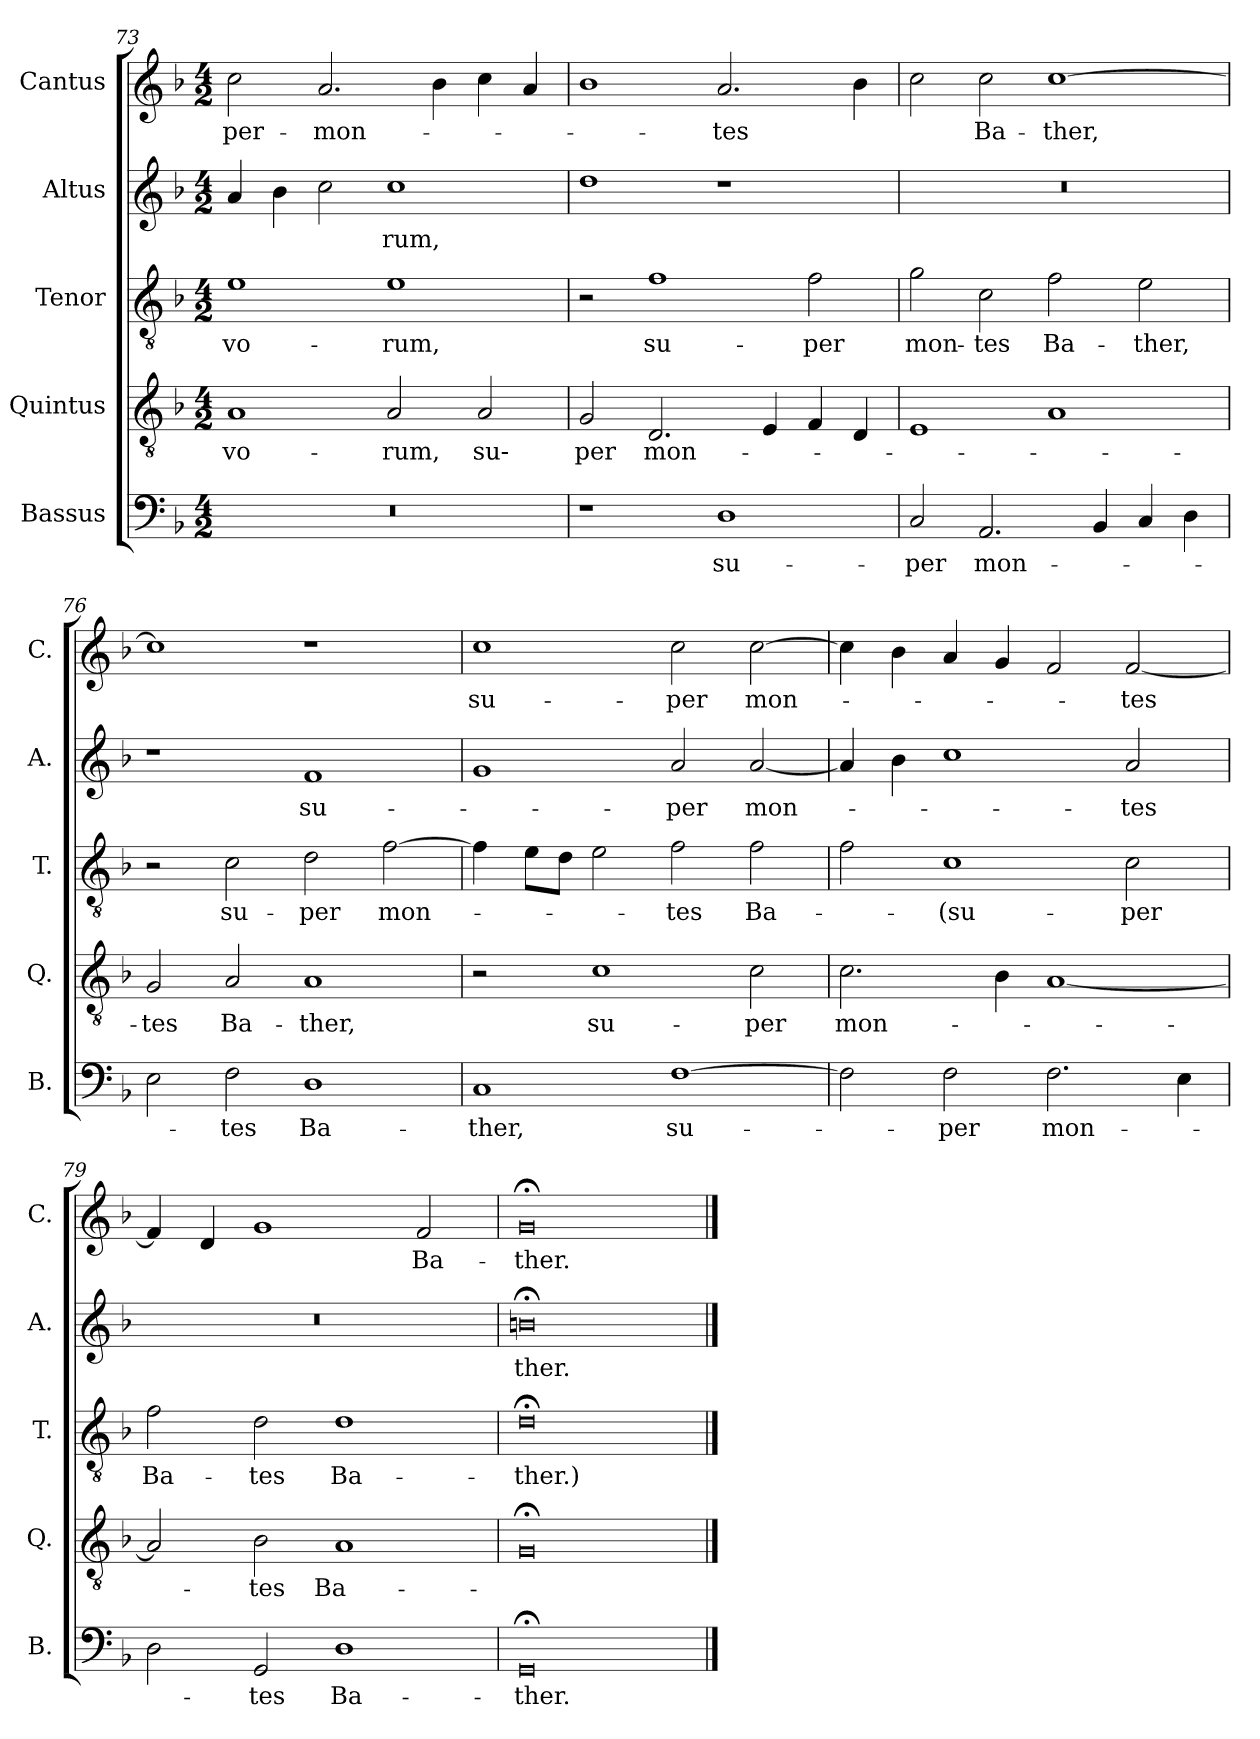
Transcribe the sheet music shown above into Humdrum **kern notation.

**kern	**text	**kern	**text	**kern	**text	**kern	**text	**kern	**text
*part5	*part5	*part4	*part4	*part3	*part3	*part2	*part2	*part1	*part1
*staff5	*staff5	*staff4	*staff4	*staff3	*staff3	*staff2	*staff2	*staff1	*staff1
*I"Bassus	*	*I"Quintus	*	*I"Tenor	*	*I"Altus	*	*I"Cantus	*
*I'B.	*	*I'Q.	*	*I'T.	*	*I'A.	*	*I'C.	*
*clefF4	*	*clefGv2	*	*clefGv2	*	*clefG2	*	*clefG2	*
*k[b-]	*	*k[b-]	*	*k[b-]	*	*k[b-]	*	*k[b-]	*
*F:	*	*F:	*	*F:	*	*F:	*	*F:	*
*M4/2	*	*M4/2	*	*M4/2	*	*M4/2	*	*M4/2	*
=73	=73	=73	=73	=73	=73	=73	=73	=73	=73
0r	.	1A	vo-	1e	vo-	4a/	.	2cc\	per-
.	.	.	.	.	.	4b-\	.	.	.
.	.	.	.	.	.	2cc\	.	2.a/	mon-
.	.	2A/	rum,	1e	rum,	1cc	rum,	.	.
.	.	.	.	.	.	.	.	4b-\	.
.	.	2A/	su-­	.	.	.	.	4cc\	.
.	.	.	.	.	.	.	.	4a/	.
=74	=74	=74	=74	=74	=74	=74	=74	=74	=74
1r	.	2G/	per	2r	.	1dd	.	1b-	.
.	.	2.D/	mon-	1f	su­-	.	.	.	.
1D	su­-	.	.	.	.	1r	.	2.a/	tes
.	.	4E/	.	.	.	.	.	.	.
.	.	4F/	.	2f\	per	.	.	.	.
.	.	4D/	.	.	.	.	.	4b-\	.
=75	=75	=75	=75	=75	=75	=75	=75	=75	=75
2C/	per	1E	.	2g\	mon-	0r	.	2cc\	.
2.AA/	mon-	.	.	2c\	tes	.	.	2cc\	Ba-
.	.	1A	.	2f\	Ba-	.	.	[1cc	ther,
4BB-/	.	.	.	.	.	.	.	.	.
4C/	.	.	.	2e\	ther,	.	.	.	.
4D\	.	.	.	.	.	.	.	.	.
=76	=76	=76	=76	=76	=76	=76	=76	=76	=76
2E\	.	2G/	tes	2r	.	1r	.	1cc]	.
2F\	tes	2A/	Ba­-	2c\	su-	.	.	.	.
1D	Ba­-	1A	ther,	2d\	per	1f	su­-	1r	.
.	.	.	.	[2f\	mon­-	.	.	.	.
=77	=77	=77	=77	=77	=77	=77	=77	=77	=77
1C	-ther,	2r	.	4f\]	.	1g	.	1cc	su­-
.	.	.	.	8e\L	.	.	.	.	.
.	.	.	.	8d\J	.	.	.	.	.
.	.	1c	su-	2e\	.	.	.	.	.
[1F	su­-	.	.	2f\	tes	2a/	per	2cc\	per
.	.	2c\	per	2f\	Ba-	[2a/	mon­-	[2cc\	mon-
=78	=78	=78	=78	=78	=78	=78	=78	=78	=78
2F\]	.	2.c\	mon­-	2f\	.	4a/]	.	4cc\]	.
.	.	.	.	.	.	4b-\	.	4b-\	.
2F\	per	.	.	1c	(su­-	1cc	.	4a/	.
.	.	4B-\	.	.	.	.	.	4g/	.
2.F\	mon-	[1A	.	.	.	.	.	2f/	.
.	.	.	.	2c\	per	2a/	tes	[2f/	tes
4E\	.	.	.	.	.	.	.	.	.
=79	=79	=79	=79	=79	=79	=79	=79	=79	=79
2D\	.	2A/]	.	2f\	Ba-	0r	.	4f/]	.
.	.	.	.	.	.	.	.	4d/	.
2GG/	tes	2B-\	tes	2d\	tes	.	.	1g	.
1D	Ba­-	1A	Ba-	1d	Ba-	.	.	.	.
.	.	.	.	.	.	.	.	2f/	Ba­-
=80	=80	=80	=80	=80	=80	=80	=80	=80	=80
0GG;<	ther.	0G;<	.	0d;<	ther.)	0bn;<	ther.	0g;<	ther.
==	==	==	==	==	==	==	==	==	==
*-	*-	*-	*-	*-	*-	*-	*-	*-	*-
